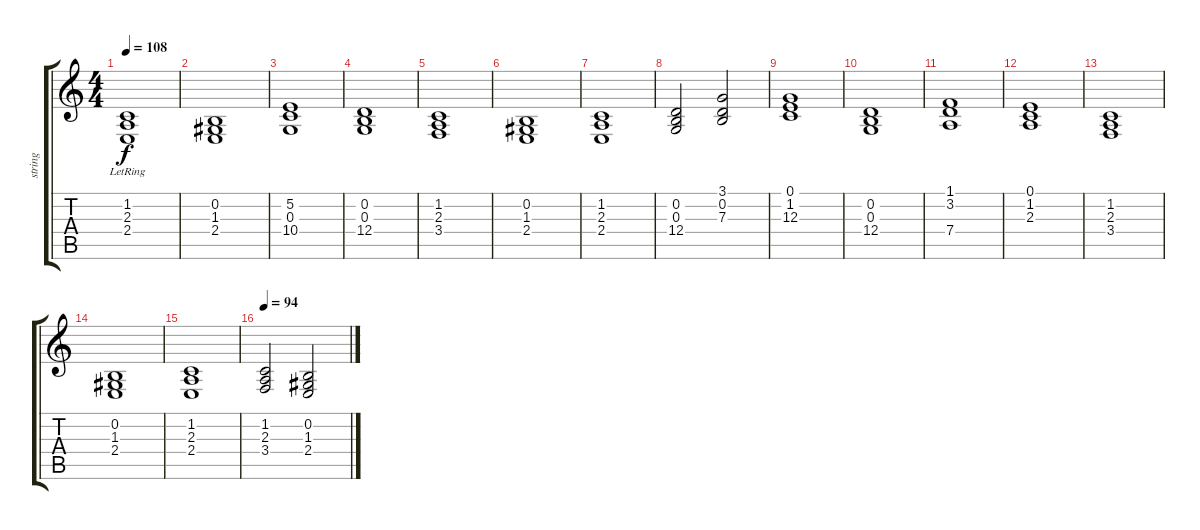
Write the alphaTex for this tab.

\track ("string" "string") {instrument stringensemble1}
\staff {score tabs}
\tuning (E4 B3 G3 D3 A2 E2) {hide}
\ts (4 4)
\tempo 108
\clef g2
\ks c
(1.2{lr} 2.3 2.4).1{dy f instrument stringensemble1} |
(0.2 1.3 2.4).1 |
(5.2 0.3 10.4).1 |
(0.2 0.3 12.4).1 |
(1.2 2.3 3.4).1 |
(0.2 1.3 2.4).1 |
(1.2 2.3 2.4).1 |
(0.2 0.3 12.4).2 (3.1 0.2 7.3).2 |
(0.1 1.2 12.3).1 |
(0.2 0.3 12.4).1 |
(1.1 3.2 7.4).1 |
(0.1 1.2 2.3).1 |
(1.2 2.3 3.4).1 |
(0.2 1.3 2.4).1 |
(1.2 2.3 2.4).1 |
\tempo 94
(1.2 2.3 3.4).2 (0.2 1.3 2.4).2
